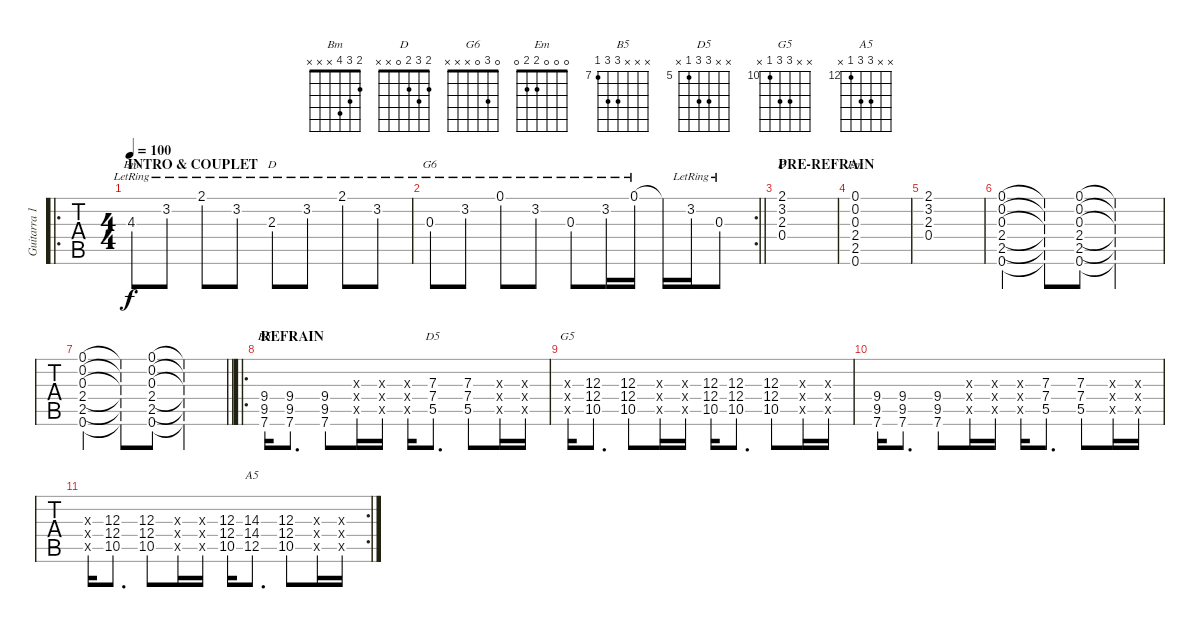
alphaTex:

\track ("Guitarra 1" "Guitarra 1") {instrument electricguitarclean}
\staff {tabs}
\tuning (E4 B3 G3 D3 A2 E2) {hide}
\chord ("Bm" 2 3 4 x x x)
\chord ("D" 2 3 2 x x x)
\chord ("G6" 0 3 0 x x x)
\chord ("D" 2 3 2 0 x x)
\chord ("Em" 0 0 0 2 2 0)
\chord ("B5" x x x 9 9 7) {firstfret 7}
\chord ("D5" x x 7 7 5 x) {firstfret 5}
\chord ("G5" x x 12 12 10 x) {firstfret 10}
\chord ("A5" x x 14 14 12 x) {firstfret 12}
\ro
\ts (4 4)
\section ("" "INTRO & COUPLET")
\tempo 100
\clef g2
\ks c
4.3{lr}.8{ch "Bm" dy f instrument electricguitarclean beam Up} 3.2{lr}.8{beam Up} 2.1{lr}.8{beam Up} 3.2{lr}.8{beam Up} 2.3{lr}.8{ch "D" beam Up} 3.2{lr}.8{beam Up} 2.1{lr}.8{beam Up} 3.2{lr}.8{beam Up} |
\rc 2
\barLineRight lightlight
0.3{lr}.8{ch "G6" beam Up} 3.2{lr}.8{beam Up} 0.1{lr}.8{beam Up} 3.2{lr}.8{beam Up} 0.3{lr}.8{beam Up} 3.2{lr}.16{beam Up} 0.1{lr}.16{beam Up} 0.1{t}.16{beam Up} 3.2{lr}.16{beam Up} 0.3{lr}.8{beam Up} |
\section ("" "PRE-REFRAIN")
(2.1 3.2 2.3 0.4).1{ch "D"} |
(0.1 0.2 0.3 2.4 2.5 0.6).1{ch "Em"} |
(2.1 3.2 2.3 0.4).1 |
(0.1 0.2 0.3 2.4 2.5 0.6).4 (0.1{t} 0.2{t} 0.3{t} 2.4{t} 2.5{t} 0.6{t}).8 (0.1 0.2 0.3 2.4 2.5 0.6).8 (0.1{t} 0.2{t} 0.3{t} 2.4{t} 2.5{t} 0.6{t}).2 |
\barLineRight lightlight
(0.1 0.2 0.3 2.4 2.5 0.6).4 (0.1{t} 0.2{t} 0.3{t} 2.4{t} 2.5{t} 0.6{t}).8 (0.1 0.2 0.3 2.4 2.5 0.6).8 (0.1{t} 0.2{t} 0.3{t} 2.4{t} 2.5{t} 0.6{t}).2 |
\ro
\section ("" "REFRAIN")
(9.4 9.5 7.6).16{ch "B5"} (9.4 9.5 7.6).8{d} (9.4 9.5 7.6).8 (0.3{x} 0.4{x} 0.5{x}).16 (0.3{x} 0.4{x} 0.5{x}).16 (0.3{x} 0.4{x} 0.5{x}).16 (7.3 7.4 5.5).8{d ch "D5"} (7.3 7.4 5.5).8 (0.3{x} 0.4{x} 0.5{x}).16 (0.3{x} 0.4{x} 0.5{x}).16 |
(12.3{x} 12.4{x} 10.5{x}).16{ch "G5" beam Up} (12.3 12.4 10.5).8{d beam Up} (12.3 12.4 10.5).8{beam Up} (0.3{x} 0.4{x} 0.5{x}).16{beam Up} (0.3{x} 0.4{x} 0.5{x}).16{beam Up} (12.3 12.4 10.5).16{beam Up} (12.3 12.4 10.5).8{d beam Up} (12.3 12.4 10.5).8{beam Up} (0.3{x} 0.4{x} 0.5{x}).16{beam Up} (0.3{x} 0.4{x} 0.5{x}).16{beam Up} |
(9.4 9.5 7.6).16 (9.4 9.5 7.6).8{d} (9.4 9.5 7.6).8 (0.3{x} 0.4{x} 0.5{x}).16 (0.3{x} 0.4{x} 0.5{x}).16 (0.3{x} 0.4{x} 0.5{x}).16 (7.3 7.4 5.5).8{d} (7.3 7.4 5.5).8 (0.3{x} 0.4{x} 0.5{x}).16 (0.3{x} 0.4{x} 0.5{x}).16 |
\rc 2
(12.3{x} 12.4{x} 10.5{x}).16{beam Up} (12.3 12.4 10.5).8{d beam Up} (12.3 12.4 10.5).8{beam Up} (0.3{x} 0.4{x} 0.5{x}).16{beam Up} (0.3{x} 0.4{x} 0.5{x}).16{beam Up} (12.3 12.4 10.5).16{beam Up} (14.3 14.4 12.5).8{d ch "A5" beam Up} (12.3 12.4 10.5).8{beam Down} (0.3{x} 0.4{x} 0.5{x}).16{beam Down} (0.3{x} 0.4{x} 0.5{x}).16{beam Down}
